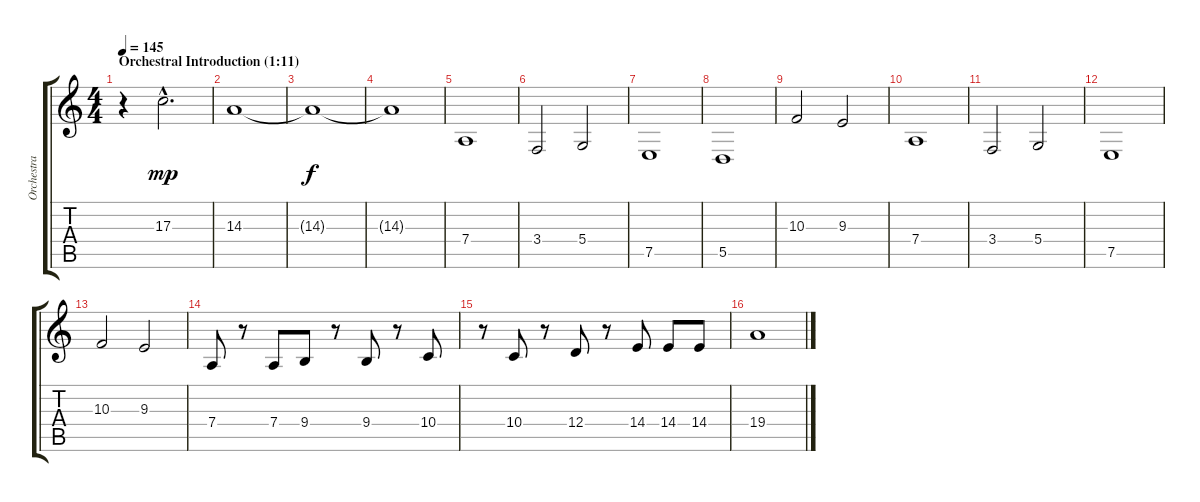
\track ("Orchestra - Strings" "Orchestra ") {instrument stringensemble2}
\staff {score tabs}
\tuning (E4 B3 G3 D3 A2 E2) {hide}
\ts (4 4)
\section ("" "Orchestral Introduction (1:11)")
\tempo 145
\clef g2
\ks c
r.4{dy mp volume 3 instrument stringensemble2} 17.3{hac}.2{d volume 10} |
14.3.1 |
14.3{t}.1{dy f} |
14.3{t}.1 |
7.4.1 |
3.4.2 5.4.2 |
7.5.1 |
5.5.1 |
10.3.2 9.3.2 |
7.4.1 |
3.4.2 5.4.2 |
7.5.1 |
10.3.2 9.3.2 |
7.4.8 r.8 7.4.8 9.4.8 r.8 9.4.8 r.8 10.4.8 |
r.8 10.4.8 r.8 12.4.8 r.8 14.4.8 14.4.8 14.4.8 |
19.4.1
